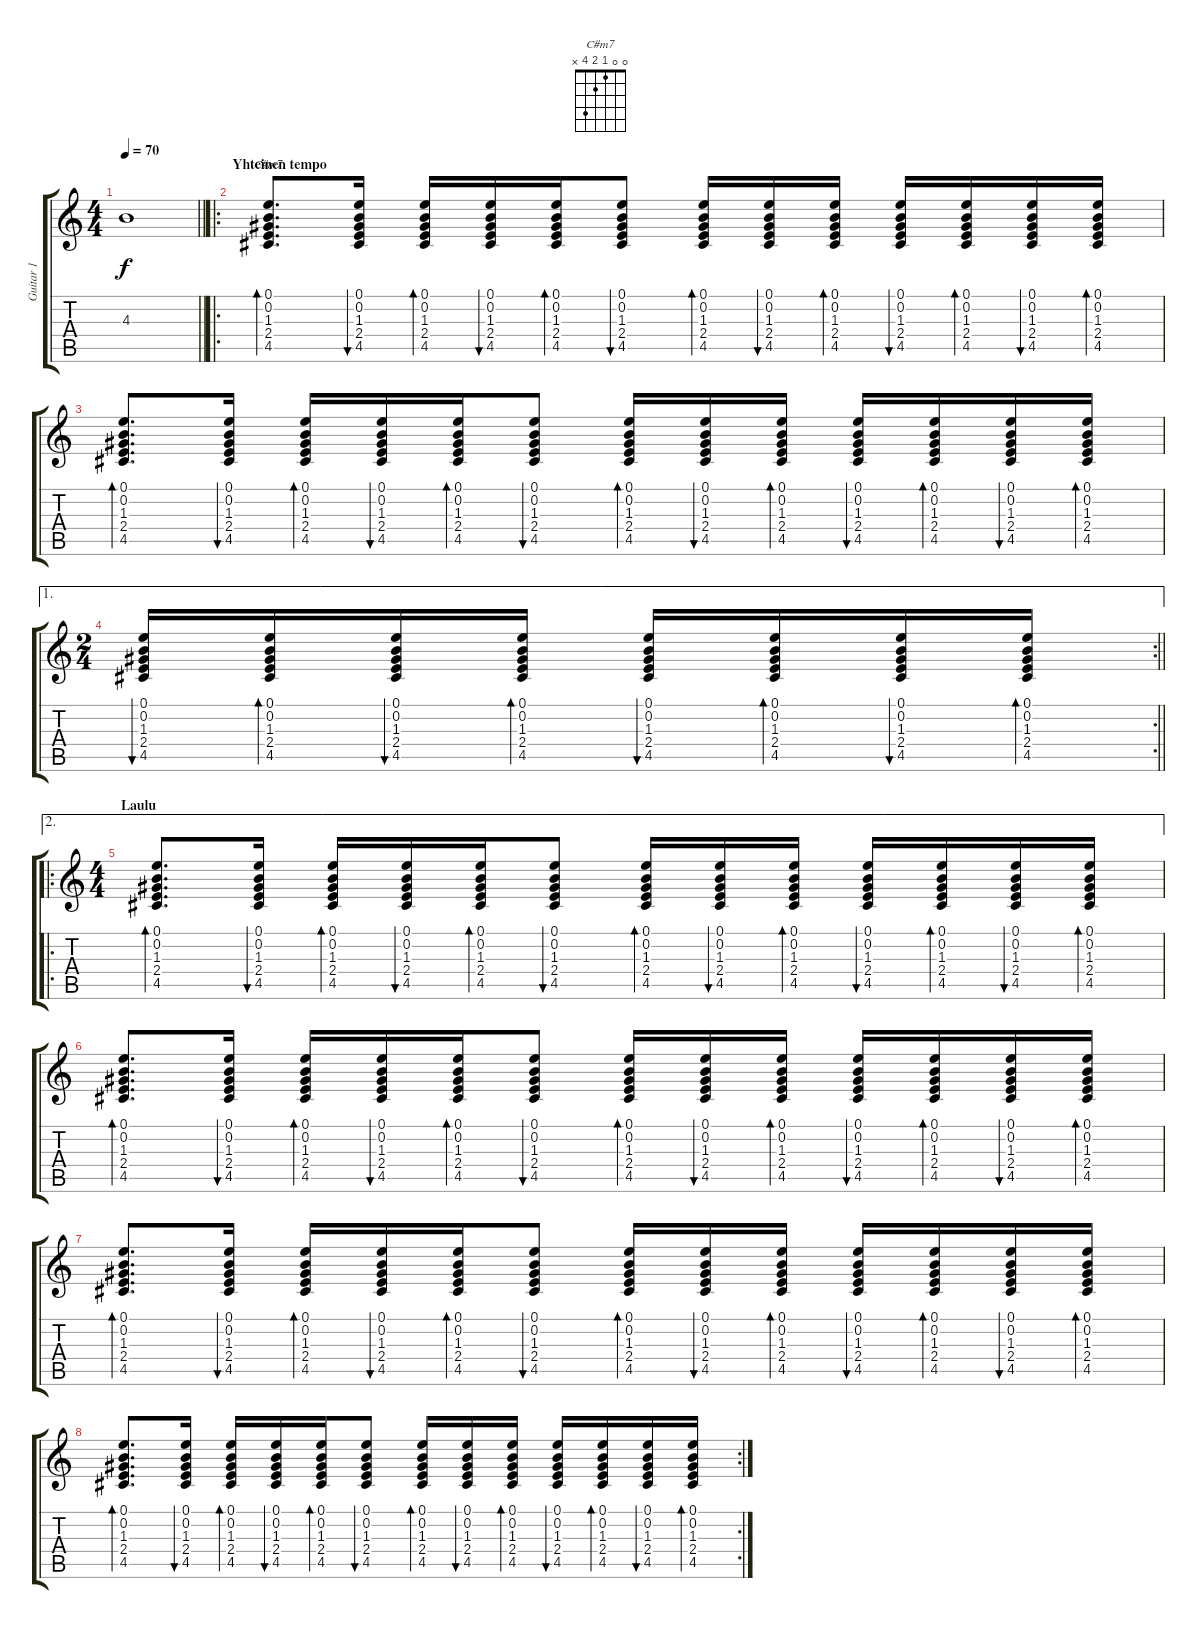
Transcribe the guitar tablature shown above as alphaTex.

\track ("Guitar 1" "Guitar 1") {instrument acousticguitarsteel}
\staff {score tabs}
\tuning (E4 B3 G3 D3 A2 E2) {hide}
\chord ("C#m7" 0 0 1 2 4 x)
\ts (4 4)
\tempo 70
\clef g2
\barLineRight lightlight
\ks c
4.3.1{dy f} |
\ro
\section ("" "Yhteinen tempo")
(0.1 0.2 1.3 2.4 4.5).8{d bd 60 ch "C#m7"} (0.1 0.2 1.3 2.4 4.5).16{bu 60} (0.1 0.2 1.3 2.4 4.5).16{bd 60} (0.1 0.2 1.3 2.4 4.5).16{bu 60} (0.1 0.2 1.3 2.4 4.5).16{bd 60} (0.1 0.2 1.3 2.4 4.5).8{bu 60} (0.1 0.2 1.3 2.4 4.5).16{bd 60} (0.1 0.2 1.3 2.4 4.5).16{bu 60} (0.1 0.2 1.3 2.4 4.5).16{bd 60} (0.1 0.2 1.3 2.4 4.5).16{bu 60} (0.1 0.2 1.3 2.4 4.5).16{bd 60} (0.1 0.2 1.3 2.4 4.5).16{bu 60} (0.1 0.2 1.3 2.4 4.5).16{bd 60} |
(0.1 0.2 1.3 2.4 4.5).8{d bd 60} (0.1 0.2 1.3 2.4 4.5).16{bu 60} (0.1 0.2 1.3 2.4 4.5).16{bd 60} (0.1 0.2 1.3 2.4 4.5).16{bu 60} (0.1 0.2 1.3 2.4 4.5).16{bd 60} (0.1 0.2 1.3 2.4 4.5).8{bu 60} (0.1 0.2 1.3 2.4 4.5).16{bd 60} (0.1 0.2 1.3 2.4 4.5).16{bu 60} (0.1 0.2 1.3 2.4 4.5).16{bd 60} (0.1 0.2 1.3 2.4 4.5).16{bu 60} (0.1 0.2 1.3 2.4 4.5).16{bd 60} (0.1 0.2 1.3 2.4 4.5).16{bu 60} (0.1 0.2 1.3 2.4 4.5).16{bd 60} |
\ae 1
\rc 2
\ts (2 4)
\barLineRight lightlight
(0.1 0.2 1.3 2.4 4.5).16{bu 60} (0.1 0.2 1.3 2.4 4.5).16{bd 60} (0.1 0.2 1.3 2.4 4.5).16{bu 60} (0.1 0.2 1.3 2.4 4.5).16{bd 60} (0.1 0.2 1.3 2.4 4.5).16{bu 60} (0.1 0.2 1.3 2.4 4.5).16{bd 60} (0.1 0.2 1.3 2.4 4.5).16{bu 60} (0.1 0.2 1.3 2.4 4.5).16{bd 60} |
\ae 2
\ro
\ts (4 4)
\section ("" "Laulu")
(0.1 0.2 1.3 2.4 4.5).8{d bd 60} (0.1 0.2 1.3 2.4 4.5).16{bu 60} (0.1 0.2 1.3 2.4 4.5).16{bd 60} (0.1 0.2 1.3 2.4 4.5).16{bu 60} (0.1 0.2 1.3 2.4 4.5).16{bd 60} (0.1 0.2 1.3 2.4 4.5).8{bu 60} (0.1 0.2 1.3 2.4 4.5).16{bd 60} (0.1 0.2 1.3 2.4 4.5).16{bu 60} (0.1 0.2 1.3 2.4 4.5).16{bd 60} (0.1 0.2 1.3 2.4 4.5).16{bu 60} (0.1 0.2 1.3 2.4 4.5).16{bd 60} (0.1 0.2 1.3 2.4 4.5).16{bu 60} (0.1 0.2 1.3 2.4 4.5).16{bd 60} |
(0.1 0.2 1.3 2.4 4.5).8{d bd 60} (0.1 0.2 1.3 2.4 4.5).16{bu 60} (0.1 0.2 1.3 2.4 4.5).16{bd 60} (0.1 0.2 1.3 2.4 4.5).16{bu 60} (0.1 0.2 1.3 2.4 4.5).16{bd 60} (0.1 0.2 1.3 2.4 4.5).8{bu 60} (0.1 0.2 1.3 2.4 4.5).16{bd 60} (0.1 0.2 1.3 2.4 4.5).16{bu 60} (0.1 0.2 1.3 2.4 4.5).16{bd 60} (0.1 0.2 1.3 2.4 4.5).16{bu 60} (0.1 0.2 1.3 2.4 4.5).16{bd 60} (0.1 0.2 1.3 2.4 4.5).16{bu 60} (0.1 0.2 1.3 2.4 4.5).16{bd 60} |
(0.1 0.2 1.3 2.4 4.5).8{d bd 60} (0.1 0.2 1.3 2.4 4.5).16{bu 60} (0.1 0.2 1.3 2.4 4.5).16{bd 60} (0.1 0.2 1.3 2.4 4.5).16{bu 60} (0.1 0.2 1.3 2.4 4.5).16{bd 60} (0.1 0.2 1.3 2.4 4.5).8{bu 60} (0.1 0.2 1.3 2.4 4.5).16{bd 60} (0.1 0.2 1.3 2.4 4.5).16{bu 60} (0.1 0.2 1.3 2.4 4.5).16{bd 60} (0.1 0.2 1.3 2.4 4.5).16{bu 60} (0.1 0.2 1.3 2.4 4.5).16{bd 60} (0.1 0.2 1.3 2.4 4.5).16{bu 60} (0.1 0.2 1.3 2.4 4.5).16{bd 60} |
\rc 2
(0.1 0.2 1.3 2.4 4.5).8{d bd 60} (0.1 0.2 1.3 2.4 4.5).16{bu 60} (0.1 0.2 1.3 2.4 4.5).16{bd 60} (0.1 0.2 1.3 2.4 4.5).16{bu 60} (0.1 0.2 1.3 2.4 4.5).16{bd 60} (0.1 0.2 1.3 2.4 4.5).8{bu 60} (0.1 0.2 1.3 2.4 4.5).16{bd 60} (0.1 0.2 1.3 2.4 4.5).16{bu 60} (0.1 0.2 1.3 2.4 4.5).16{bd 60} (0.1 0.2 1.3 2.4 4.5).16{bu 60} (0.1 0.2 1.3 2.4 4.5).16{bd 60} (0.1 0.2 1.3 2.4 4.5).16{bu 60} (0.1 0.2 1.3 2.4 4.5).16{bd 60}
